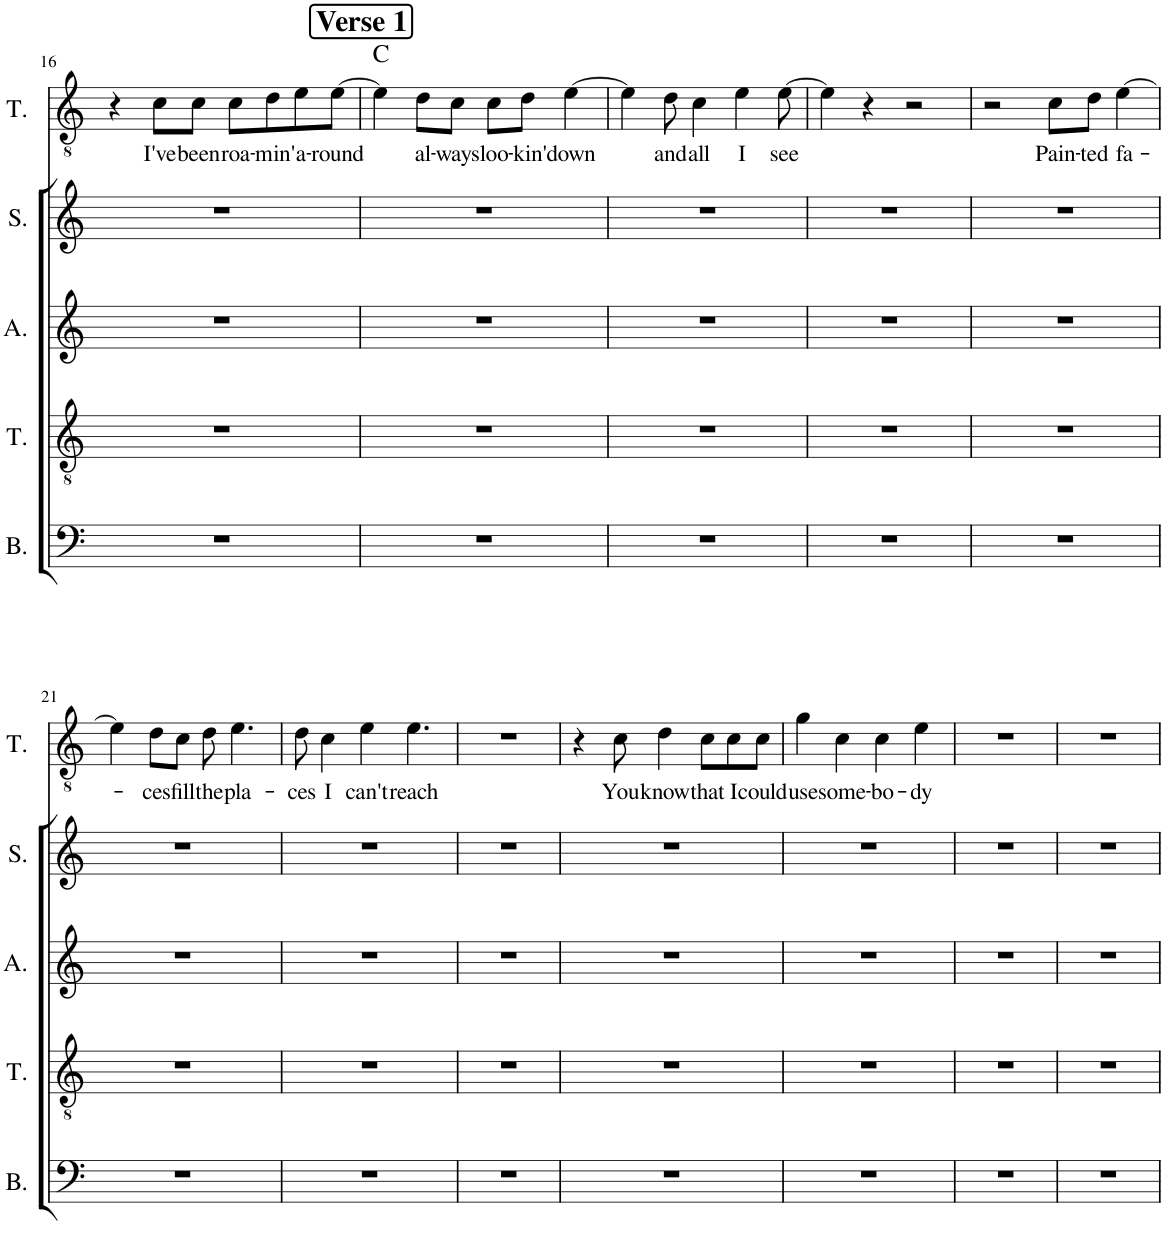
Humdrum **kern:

**kern	**kern	**kern	**kern	**kern	**text	**harte
*part5	*part4	*part3	*part2	*part1	*part1	*part1
*staff5	*staff4	*staff3	*staff2	*staff1	*staff1	*
*I"Bass	*I"Tenor	*I"Alto	*I"Soprano	*I"Tenor	*	*
*I'B.	*I'T.	*I'A.	*I'S.	*I'T.	*	*
!!LO:PB:g=z
*clefF4	*clefGv2	*clefG2	*clefG2	*clefGv2	*	*
*k[]	*k[]	*k[]	*k[]	*k[]	*	*
*M4/4	*M4/4	*M4/4	*M4/4	*M4/4	*	*
=16	=16	=16	=16	=16	=16	=16
1r	1r	1r	1r	4r	.	.
!	!	!	!	!	!LO:LY:b	!
.	.	.	.	8c\L	I've	.
!	!	!	!	!	!LO:LY:b	!
.	.	.	.	8c\J	been	.
!	!	!	!	!	!LO:LY:b	!
.	.	.	.	8c\L	roa-	.
!	!	!	!	!	!LO:LY:b	!
.	.	.	.	8d\	-min'	.
!	!	!	!	!	!LO:LY:b	!
.	.	.	.	8e\	a-	.
!	!	!	!	!	!LO:LY:b	!
.	.	.	.	[8e\J	-round	.
!!LO:REH:place=s1:a:B:cj:fs=14:t=Verse 1
=17	=17	=17	=17	=17	=17	=17
1r	1r	1r	1r	4e\]	.	C:maj
!	!	!	!	!	!LO:LY:b	!
.	.	.	.	8d\L	al-	.
!	!	!	!	!	!LO:LY:b	!
.	.	.	.	8c\J	-ways	.
!	!	!	!	!	!LO:LY:b	!
.	.	.	.	8c\L	loo-	.
!	!	!	!	!	!LO:LY:b	!
.	.	.	.	8d\J	-kin'	.
!	!	!	!	!	!LO:LY:b	!
.	.	.	.	[4e\	down	.
=18	=18	=18	=18	=18	=18	=18
1r	1r	1r	1r	4e\]	.	.
!	!	!	!	!	!LO:LY:b	!
.	.	.	.	8d\	and	.
!	!	!	!	!	!LO:LY:b	!
.	.	.	.	4c\	all	.
!	!	!	!	!	!LO:LY:b	!
.	.	.	.	4e\	I	.
!	!	!	!	!	!LO:LY:b	!
.	.	.	.	[8e\	see	.
=19	=19	=19	=19	=19	=19	=19
1r	1r	1r	1r	4e\]	.	.
.	.	.	.	4r	.	.
.	.	.	.	2r	.	.
=20	=20	=20	=20	=20	=20	=20
1r	1r	1r	1r	2r	.	.
!	!	!	!	!	!LO:LY:b	!
.	.	.	.	8c\L	Pain-	.
!	!	!	!	!	!LO:LY:b	!
.	.	.	.	8d\J	-ted	.
!	!	!	!	!	!LO:LY:b	!
.	.	.	.	[4e\	fa-	.
!!LO:LB:g=z
=21	=21	=21	=21	=21	=21	=21
1r	1r	1r	1r	4e\]	.	.
!	!	!	!	!	!LO:LY:b	!
.	.	.	.	8d\L	-ces	.
!	!	!	!	!	!LO:LY:b	!
.	.	.	.	8c\J	fill	.
!	!	!	!	!	!LO:LY:b	!
.	.	.	.	8d\	the	.
!	!	!	!	!	!LO:LY:b	!
.	.	.	.	4.e\	pla-	.
=22	=22	=22	=22	=22	=22	=22
!	!	!	!	!	!LO:LY:b	!
1r	1r	1r	1r	8d\	-ces	.
!	!	!	!	!	!LO:LY:b	!
.	.	.	.	4c\	I	.
!	!	!	!	!	!LO:LY:b	!
.	.	.	.	4e\	can't	.
!	!	!	!	!	!LO:LY:b	!
.	.	.	.	4.e\	reach	.
=23	=23	=23	=23	=23	=23	=23
1r	1r	1r	1r	1r	.	.
=24	=24	=24	=24	=24	=24	=24
1r	1r	1r	1r	4r	.	.
!	!	!	!	!	!LO:LY:b	!
.	.	.	.	8c\	You	.
!	!	!	!	!	!LO:LY:b	!
.	.	.	.	4d\	know	.
!	!	!	!	!	!LO:LY:b	!
.	.	.	.	8c\L	that	.
!	!	!	!	!	!LO:LY:b	!
.	.	.	.	8c\	I	.
!	!	!	!	!	!LO:LY:b	!
.	.	.	.	8c\J	could	.
=25	=25	=25	=25	=25	=25	=25
!	!	!	!	!	!LO:LY:b	!
1r	1r	1r	1r	4g\	use	.
!	!	!	!	!	!LO:LY:b	!
.	.	.	.	4c\	some-	.
!	!	!	!	!	!LO:LY:b	!
.	.	.	.	4c\	-bo-	.
!	!	!	!	!	!LO:LY:b	!
.	.	.	.	4e\	-dy	.
=26	=26	=26	=26	=26	=26	=26
1r	1r	1r	1r	1r	.	.
=27	=27	=27	=27	=27	=27	=27
1r	1r	1r	1r	1r	.	.
=	=	=	=	=	=	=
*-	*-	*-	*-	*-	*-	*-
